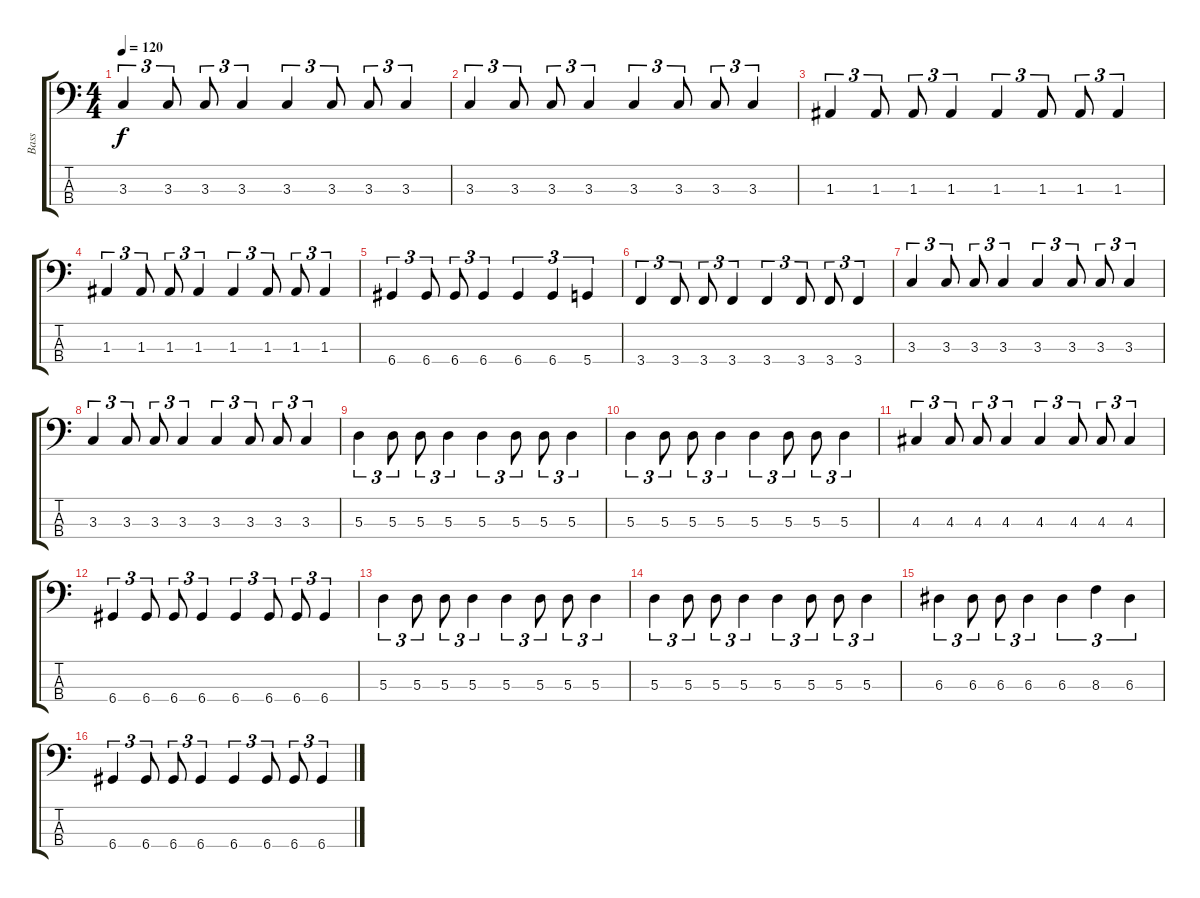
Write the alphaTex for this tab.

\track ("Bass" "Bass") {instrument electricbassfinger}
\staff {score tabs}
\tuning (G2 D2 A1 D1) {hide}
\ts (4 4)
\tempo 120
\clef f4
\ks c
3.3.4{tu (3 2) dy f} 3.3.8{tu (3 2)} 3.3.8{tu (3 2)} 3.3.4{tu (3 2)} 3.3.4{tu (3 2)} 3.3.8{tu (3 2)} 3.3.8{tu (3 2)} 3.3.4{tu (3 2)} |
3.3.4{tu (3 2)} 3.3.8{tu (3 2)} 3.3.8{tu (3 2)} 3.3.4{tu (3 2)} 3.3.4{tu (3 2)} 3.3.8{tu (3 2)} 3.3.8{tu (3 2)} 3.3.4{tu (3 2)} |
1.3.4{tu (3 2)} 1.3.8{tu (3 2)} 1.3.8{tu (3 2)} 1.3.4{tu (3 2)} 1.3.4{tu (3 2)} 1.3.8{tu (3 2)} 1.3.8{tu (3 2)} 1.3.4{tu (3 2)} |
1.3.4{tu (3 2)} 1.3.8{tu (3 2)} 1.3.8{tu (3 2)} 1.3.4{tu (3 2)} 1.3.4{tu (3 2)} 1.3.8{tu (3 2)} 1.3.8{tu (3 2)} 1.3.4{tu (3 2)} |
6.4.4{tu (3 2)} 6.4.8{tu (3 2)} 6.4.8{tu (3 2)} 6.4.4{tu (3 2)} 6.4.4{tu (3 2)} 6.4.4{tu (3 2)} 5.4.4{tu (3 2)} |
3.4.4{tu (3 2)} 3.4.8{tu (3 2)} 3.4.8{tu (3 2)} 3.4.4{tu (3 2)} 3.4.4{tu (3 2)} 3.4.8{tu (3 2)} 3.4.8{tu (3 2)} 3.4.4{tu (3 2)} |
3.3.4{tu (3 2)} 3.3.8{tu (3 2)} 3.3.8{tu (3 2)} 3.3.4{tu (3 2)} 3.3.4{tu (3 2)} 3.3.8{tu (3 2)} 3.3.8{tu (3 2)} 3.3.4{tu (3 2)} |
3.3.4{tu (3 2)} 3.3.8{tu (3 2)} 3.3.8{tu (3 2)} 3.3.4{tu (3 2)} 3.3.4{tu (3 2)} 3.3.8{tu (3 2)} 3.3.8{tu (3 2)} 3.3.4{tu (3 2)} |
5.3.4{tu (3 2)} 5.3.8{tu (3 2)} 5.3.8{tu (3 2)} 5.3.4{tu (3 2)} 5.3.4{tu (3 2)} 5.3.8{tu (3 2)} 5.3.8{tu (3 2)} 5.3.4{tu (3 2)} |
5.3.4{tu (3 2)} 5.3.8{tu (3 2)} 5.3.8{tu (3 2)} 5.3.4{tu (3 2)} 5.3.4{tu (3 2)} 5.3.8{tu (3 2)} 5.3.8{tu (3 2)} 5.3.4{tu (3 2)} |
4.3.4{tu (3 2)} 4.3.8{tu (3 2)} 4.3.8{tu (3 2)} 4.3.4{tu (3 2)} 4.3.4{tu (3 2)} 4.3.8{tu (3 2)} 4.3.8{tu (3 2)} 4.3.4{tu (3 2)} |
6.4.4{tu (3 2)} 6.4.8{tu (3 2)} 6.4.8{tu (3 2)} 6.4.4{tu (3 2)} 6.4.4{tu (3 2)} 6.4.8{tu (3 2)} 6.4.8{tu (3 2)} 6.4.4{tu (3 2)} |
5.3.4{tu (3 2)} 5.3.8{tu (3 2)} 5.3.8{tu (3 2)} 5.3.4{tu (3 2)} 5.3.4{tu (3 2)} 5.3.8{tu (3 2)} 5.3.8{tu (3 2)} 5.3.4{tu (3 2)} |
5.3.4{tu (3 2)} 5.3.8{tu (3 2)} 5.3.8{tu (3 2)} 5.3.4{tu (3 2)} 5.3.4{tu (3 2)} 5.3.8{tu (3 2)} 5.3.8{tu (3 2)} 5.3.4{tu (3 2)} |
6.3.4{tu (3 2)} 6.3.8{tu (3 2)} 6.3.8{tu (3 2)} 6.3.4{tu (3 2)} 6.3.4{tu (3 2)} 8.3.4{tu (3 2)} 6.3.4{tu (3 2)} |
6.4.4{tu (3 2)} 6.4.8{tu (3 2)} 6.4.8{tu (3 2)} 6.4.4{tu (3 2)} 6.4.4{tu (3 2)} 6.4.8{tu (3 2)} 6.4.8{tu (3 2)} 6.4.4{tu (3 2)}
